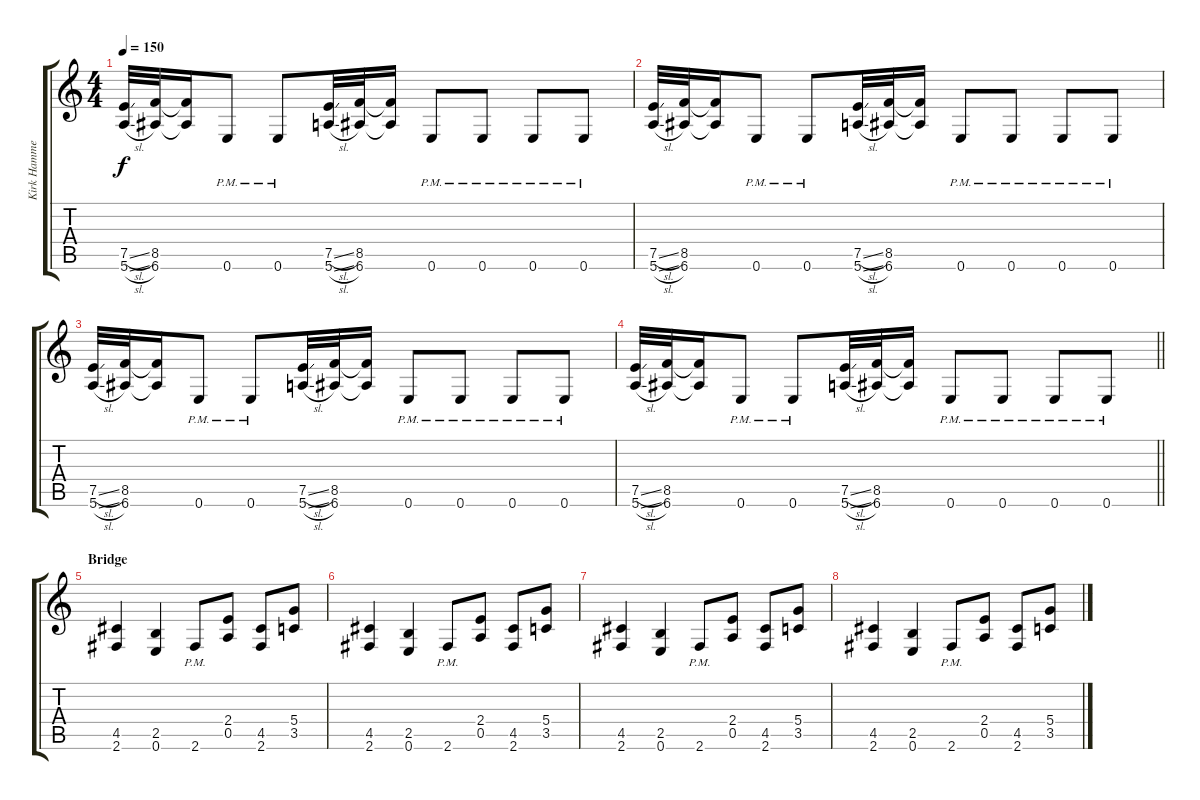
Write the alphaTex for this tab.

\track ("Kirk Hammet" "Kirk Hamme") {instrument distortionguitar}
\staff {score tabs}
\tuning (E4 B3 G3 D3 A2 E2) {hide}
\ts (4 4)
\tempo 150
\clef g2
\ks c
(7.5{sl} 5.6{sl}).32{dy f} (8.5 6.6).32 (8.5{t} 6.6{t}).16 0.6{pm}.8 0.6{pm}.8 (7.5{sl} 5.6{sl}).32 (8.5 6.6).32 (8.5{t} 6.6{t}).16 0.6{pm}.8 0.6{pm}.8 0.6{pm}.8 0.6{pm}.8 |
(7.5{sl} 5.6{sl}).32 (8.5 6.6).32 (8.5{t} 6.6{t}).16 0.6{pm}.8 0.6{pm}.8 (7.5{sl} 5.6{sl}).32 (8.5 6.6).32 (8.5{t} 6.6{t}).16 0.6{pm}.8 0.6{pm}.8 0.6{pm}.8 0.6{pm}.8 |
(7.5{sl} 5.6{sl}).32 (8.5 6.6).32 (8.5{t} 6.6{t}).16 0.6{pm}.8 0.6{pm}.8 (7.5{sl} 5.6{sl}).32 (8.5 6.6).32 (8.5{t} 6.6{t}).16 0.6{pm}.8 0.6{pm}.8 0.6{pm}.8 0.6{pm}.8 |
\barLineRight lightlight
(7.5{sl} 5.6{sl}).32 (8.5 6.6).32 (8.5{t} 6.6{t}).16 0.6{pm}.8 0.6{pm}.8 (7.5{sl} 5.6{sl}).32 (8.5 6.6).32 (8.5{t} 6.6{t}).16 0.6{pm}.8 0.6{pm}.8 0.6{pm}.8 0.6{pm}.8 |
\section ("" "Bridge")
(4.5 2.6).4 (2.5 0.6).4 2.6{pm}.8 (2.4 0.5).8 (4.5 2.6).8 (5.4 3.5).8 |
(4.5 2.6).4 (2.5 0.6).4 2.6{pm}.8 (2.4 0.5).8 (4.5 2.6).8 (5.4 3.5).8 |
(4.5 2.6).4 (2.5 0.6).4 2.6{pm}.8 (2.4 0.5).8 (4.5 2.6).8 (5.4 3.5).8 |
(4.5 2.6).4 (2.5 0.6).4 2.6{pm}.8 (2.4 0.5).8 (4.5 2.6).8 (5.4 3.5).8
